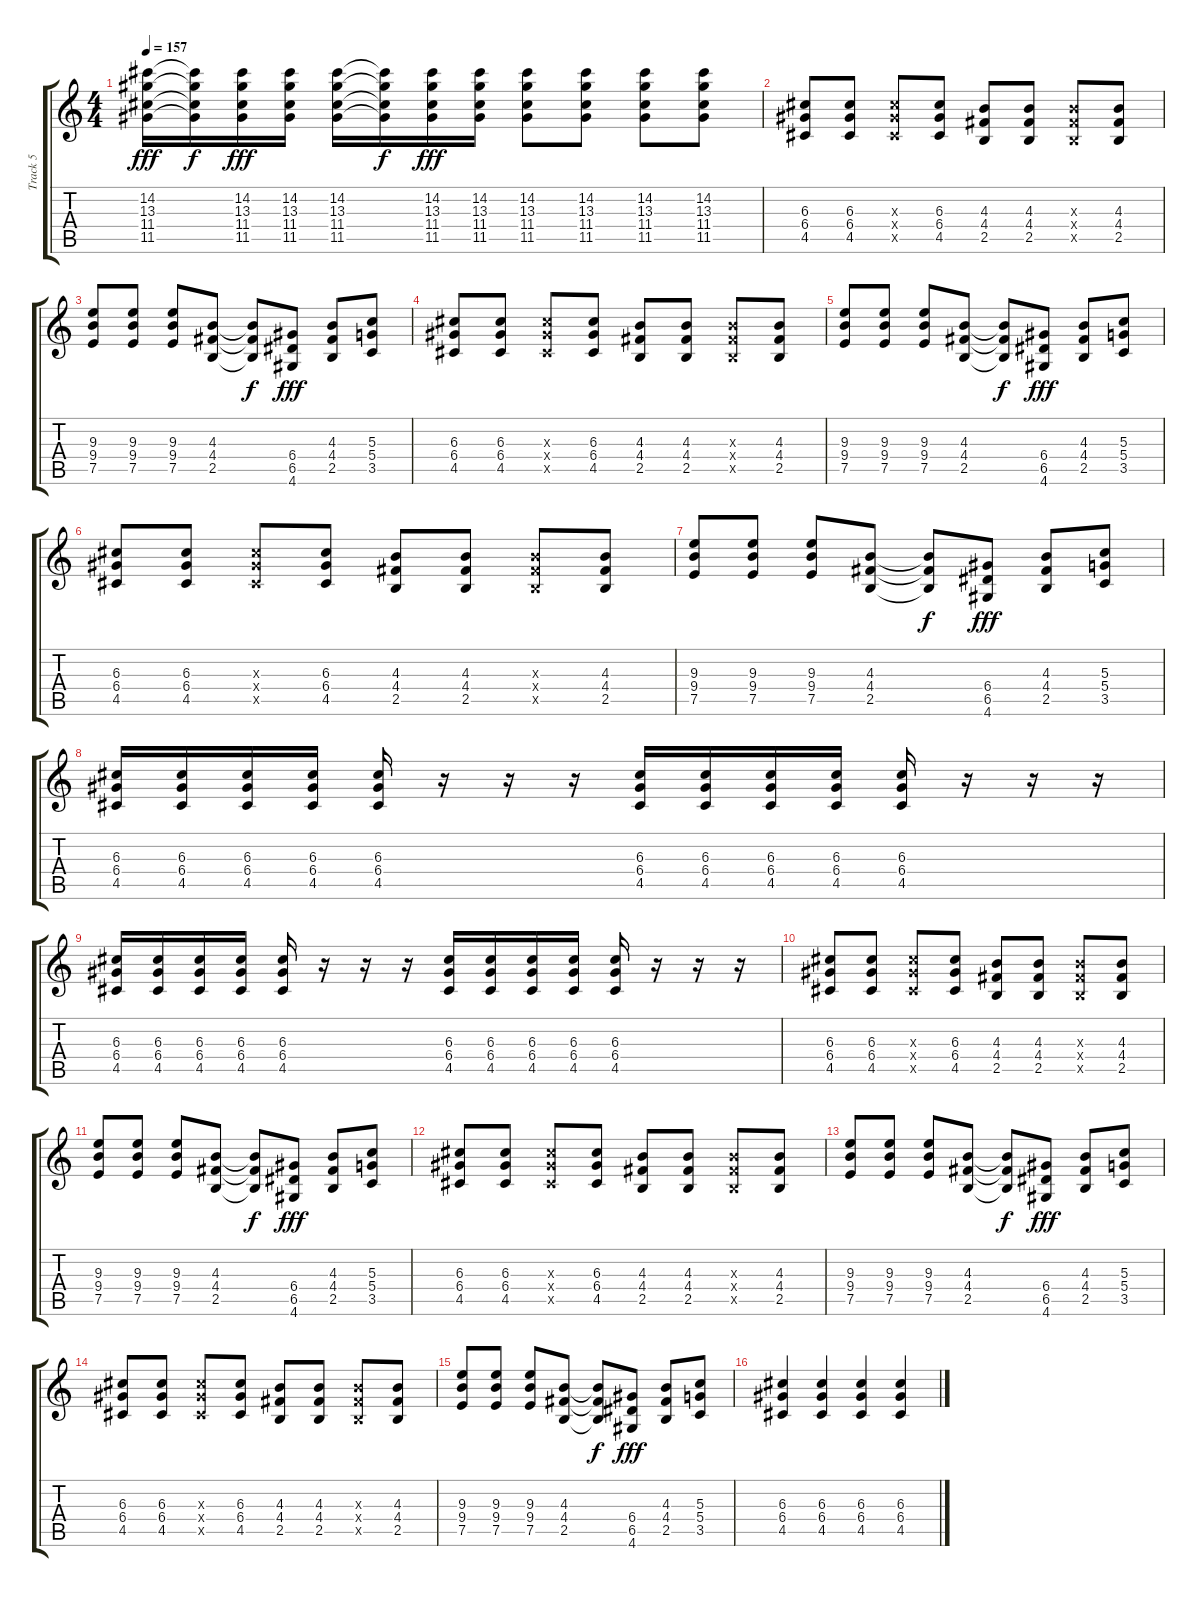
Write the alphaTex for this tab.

\track ("Track 5" "Track 5") {instrument distortionguitar}
\staff {score tabs}
\tuning (E4 B3 G3 D3 A2 E2) {hide}
\ts (4 4)
\tempo 157
\clef g2
\ks c
(14.2 13.3 11.4 11.5).16{dy fff} (14.2{t} 13.3{t} 11.4{t} 11.5{t}).16{dy f} (14.2 13.3 11.4 11.5).16{dy fff} (14.2 13.3 11.4 11.5).16 (14.2 13.3 11.4 11.5).16 (14.2{t} 13.3{t} 11.4{t} 11.5{t}).16{dy f} (14.2 13.3 11.4 11.5).16{dy fff} (14.2 13.3 11.4 11.5).16 (14.2 13.3 11.4 11.5).8 (14.2 13.3 11.4 11.5).8 (14.2 13.3 11.4 11.5).8 (14.2 13.3 11.4 11.5).8 |
(6.3 6.4 4.5).8 (6.3 6.4 4.5).8 (6.3{x} 6.4{x} 4.5{x}).8 (6.3 6.4 4.5).8 (4.3 4.4 2.5).8 (4.3 4.4 2.5).8 (4.3{x} 4.4{x} 2.5{x}).8 (4.3 4.4 2.5).8 |
(9.3 9.4 7.5).8 (9.3 9.4 7.5).8 (9.3 9.4 7.5).8 (4.3 4.4 2.5).8 (4.3{t} 4.4{t} 2.5{t}).8{dy f} (6.4 6.5 4.6).8{dy fff} (4.3 4.4 2.5).8 (5.3 5.4 3.5).8 |
(6.3 6.4 4.5).8 (6.3 6.4 4.5).8 (6.3{x} 6.4{x} 4.5{x}).8 (6.3 6.4 4.5).8 (4.3 4.4 2.5).8 (4.3 4.4 2.5).8 (4.3{x} 4.4{x} 2.5{x}).8 (4.3 4.4 2.5).8 |
(9.3 9.4 7.5).8 (9.3 9.4 7.5).8 (9.3 9.4 7.5).8 (4.3 4.4 2.5).8 (4.3{t} 4.4{t} 2.5{t}).8{dy f} (6.4 6.5 4.6).8{dy fff} (4.3 4.4 2.5).8 (5.3 5.4 3.5).8 |
(6.3 6.4 4.5).8 (6.3 6.4 4.5).8 (6.3{x} 6.4{x} 4.5{x}).8 (6.3 6.4 4.5).8 (4.3 4.4 2.5).8 (4.3 4.4 2.5).8 (4.3{x} 4.4{x} 2.5{x}).8 (4.3 4.4 2.5).8 |
(9.3 9.4 7.5).8 (9.3 9.4 7.5).8 (9.3 9.4 7.5).8 (4.3 4.4 2.5).8 (4.3{t} 4.4{t} 2.5{t}).8{dy f} (6.4 6.5 4.6).8{dy fff} (4.3 4.4 2.5).8 (5.3 5.4 3.5).8 |
(6.3 6.4 4.5).16 (6.3 6.4 4.5).16 (6.3 6.4 4.5).16 (6.3 6.4 4.5).16 (6.3 6.4 4.5).16 r.16 r.16 r.16 (6.3 6.4 4.5).16 (6.3 6.4 4.5).16 (6.3 6.4 4.5).16 (6.3 6.4 4.5).16 (6.3 6.4 4.5).16 r.16 r.16 r.16 |
(6.3 6.4 4.5).16 (6.3 6.4 4.5).16 (6.3 6.4 4.5).16 (6.3 6.4 4.5).16 (6.3 6.4 4.5).16 r.16 r.16 r.16 (6.3 6.4 4.5).16 (6.3 6.4 4.5).16 (6.3 6.4 4.5).16 (6.3 6.4 4.5).16 (6.3 6.4 4.5).16 r.16 r.16 r.16 |
(6.3 6.4 4.5).8 (6.3 6.4 4.5).8 (6.3{x} 6.4{x} 4.5{x}).8 (6.3 6.4 4.5).8 (4.3 4.4 2.5).8 (4.3 4.4 2.5).8 (4.3{x} 4.4{x} 2.5{x}).8 (4.3 4.4 2.5).8 |
(9.3 9.4 7.5).8 (9.3 9.4 7.5).8 (9.3 9.4 7.5).8 (4.3 4.4 2.5).8 (4.3{t} 4.4{t} 2.5{t}).8{dy f} (6.4 6.5 4.6).8{dy fff} (4.3 4.4 2.5).8 (5.3 5.4 3.5).8 |
(6.3 6.4 4.5).8 (6.3 6.4 4.5).8 (6.3{x} 6.4{x} 4.5{x}).8 (6.3 6.4 4.5).8 (4.3 4.4 2.5).8 (4.3 4.4 2.5).8 (4.3{x} 4.4{x} 2.5{x}).8 (4.3 4.4 2.5).8 |
(9.3 9.4 7.5).8 (9.3 9.4 7.5).8 (9.3 9.4 7.5).8 (4.3 4.4 2.5).8 (4.3{t} 4.4{t} 2.5{t}).8{dy f} (6.4 6.5 4.6).8{dy fff} (4.3 4.4 2.5).8 (5.3 5.4 3.5).8 |
(6.3 6.4 4.5).8 (6.3 6.4 4.5).8 (6.3{x} 6.4{x} 4.5{x}).8 (6.3 6.4 4.5).8 (4.3 4.4 2.5).8 (4.3 4.4 2.5).8 (4.3{x} 4.4{x} 2.5{x}).8 (4.3 4.4 2.5).8 |
(9.3 9.4 7.5).8 (9.3 9.4 7.5).8 (9.3 9.4 7.5).8 (4.3 4.4 2.5).8 (4.3{t} 4.4{t} 2.5{t}).8{dy f} (6.4 6.5 4.6).8{dy fff} (4.3 4.4 2.5).8 (5.3 5.4 3.5).8 |
(6.3 6.4 4.5).4 (6.3 6.4 4.5).4 (6.3 6.4 4.5).4 (6.3 6.4 4.5).4
